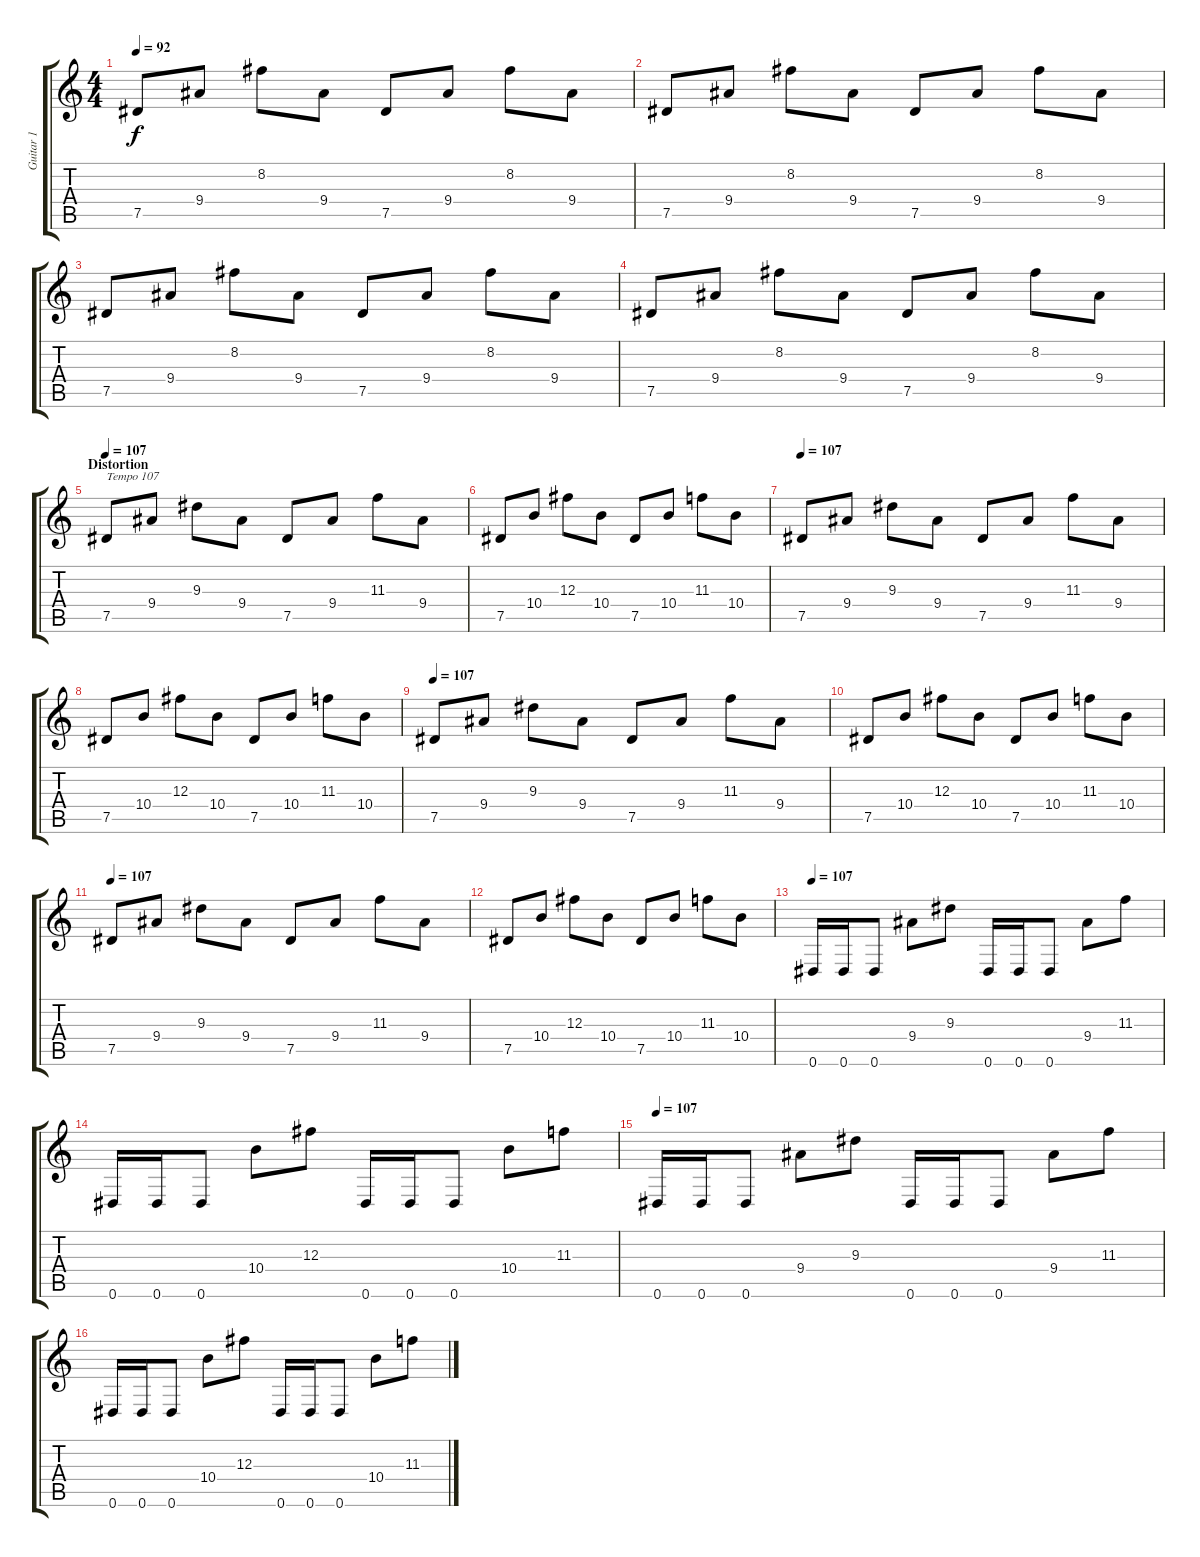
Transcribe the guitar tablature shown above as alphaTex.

\track ("Guitar 1" "Guitar 1") {instrument distortionguitar}
\staff {score tabs}
\tuning (Eb4 Bb3 Gb3 Db3 Ab2 Eb2) {hide}
\ts (4 4)
\tempo 92
\clef g2
\ks c
7.5.8{dy f} 9.4.8 8.2.8 9.4.8 7.5.8 9.4.8 8.2.8 9.4.8 |
7.5.8 9.4.8 8.2.8 9.4.8 7.5.8 9.4.8 8.2.8 9.4.8 |
7.5.8 9.4.8 8.2.8 9.4.8 7.5.8 9.4.8 8.2.8 9.4.8 |
7.5.8 9.4.8 8.2.8 9.4.8 7.5.8 9.4.8 8.2.8 9.4.8 |
\section ("" "Distortion")
\tempo 107
7.5.8{txt "Tempo 107" volume 12 instrument distortionguitar} 9.4.8 9.3.8 9.4.8 7.5.8 9.4.8 11.3.8 9.4.8 |
7.5.8 10.4.8 12.3.8 10.4.8 7.5.8 10.4.8 11.3.8 10.4.8 |
\tempo 107
7.5.8{instrument distortionguitar} 9.4.8 9.3.8 9.4.8 7.5.8 9.4.8 11.3.8 9.4.8 |
7.5.8 10.4.8 12.3.8 10.4.8 7.5.8 10.4.8 11.3.8 10.4.8 |
\tempo 107
7.5.8{volume 11 instrument distortionguitar} 9.4.8 9.3.8 9.4.8 7.5.8 9.4.8 11.3.8 9.4.8 |
7.5.8 10.4.8 12.3.8 10.4.8 7.5.8 10.4.8 11.3.8 10.4.8 |
\tempo 107
7.5.8{instrument distortionguitar} 9.4.8 9.3.8 9.4.8 7.5.8 9.4.8 11.3.8 9.4.8 |
7.5.8 10.4.8 12.3.8 10.4.8 7.5.8 10.4.8 11.3.8 10.4.8 |
\tempo 107
0.6.16 0.6.16 0.6.8 9.4.8 9.3.8 0.6.16 0.6.16 0.6.8 9.4.8 11.3.8 |
0.6.16 0.6.16 0.6.8 10.4.8 12.3.8 0.6.16 0.6.16 0.6.8 10.4.8 11.3.8 |
\tempo 107
0.6.16 0.6.16 0.6.8 9.4.8 9.3.8 0.6.16 0.6.16 0.6.8 9.4.8 11.3.8 |
0.6.16 0.6.16 0.6.8 10.4.8 12.3.8 0.6.16 0.6.16 0.6.8 10.4.8 11.3.8
